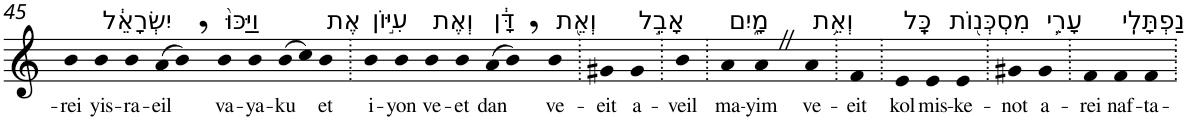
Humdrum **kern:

**kern	**text
*part1	*part1
*staff1	*staff1
*I"Piano	*
*I'Pno	*
!!LO:PB:g=z
*clefG2	*
*k[]	*
=45	=45
!	!LO:LY:b
4b	-rei
!LO:TX:a:t=יִשְׂרָאֵ֔ל	!
!	!LO:LY:b
4b	yis-
!	!LO:LY:b
4b	-ra-
!	!LO:LY:b
(>8a	-eil
8b,)	.
!LO:TX:a:t=וַיַּכּוּ֙	!
!	!LO:LY:b
4b	va-
!	!LO:LY:b
4b	-ya-
!	!LO:LY:b
(>8b	-ku
8cc)	.
!LO:TX:a:t=אֶת	!
!	!LO:LY:b
4b	et
=46.	=46.
!LO:TX:a:t=עִיּ֣וֹן	!
!	!LO:LY:b
4b	i-
!	!LO:LY:b
4b	-yon
!LO:TX:a:t=וְאֶת	!
!	!LO:LY:b
4b	ve-
!	!LO:LY:b
4b	-et
!LO:TX:a:t=דָּ֔ן	!
!	!LO:LY:b
(>8a	dan
8b,)	.
!LO:TX:a:t=וְאֵ֖ת	!
!	!LO:LY:b
4b	ve-
=47.	=47.
!	!LO:LY:b
4g#X	-eit
!LO:TX:a:t=אָבֵ֣ל	!
!	!LO:LY:b
4g#	a-
=48.	=48.
!	!LO:LY:b
4b	-veil
=49.	=49.
!LO:TX:a:t=מָ֑יִם	!
!	!LO:LY:b
4a	ma-
!	!LO:LY:b
4aZ	-yim
!LO:TX:a:t=וְאֵ֥ת	!
!	!LO:LY:b
4a	ve-
=50.	=50.
!	!LO:LY:b
4f	-eit
=51.	=51.
!LO:TX:a:t=כָּֽל	!
!	!LO:LY:b
4e	kol
!LO:TX:a:t=מִסְכְּנ֖וֹת	!
!	!LO:LY:b
4e	mis-
!	!LO:LY:b
4e	-ke-
=52.	=52.
!	!LO:LY:b
4g#X	-not
!LO:TX:a:t=עָרֵ֥י	!
!	!LO:LY:b
4g#	a-
=53.	=53.
!	!LO:LY:b
4f	-rei
!LO:TX:a:t=נַפְתָּלִֽי	!
!	!LO:LY:b
4f	naf-
!	!LO:LY:b
4f	-ta-
=.	=.
*-	*-
